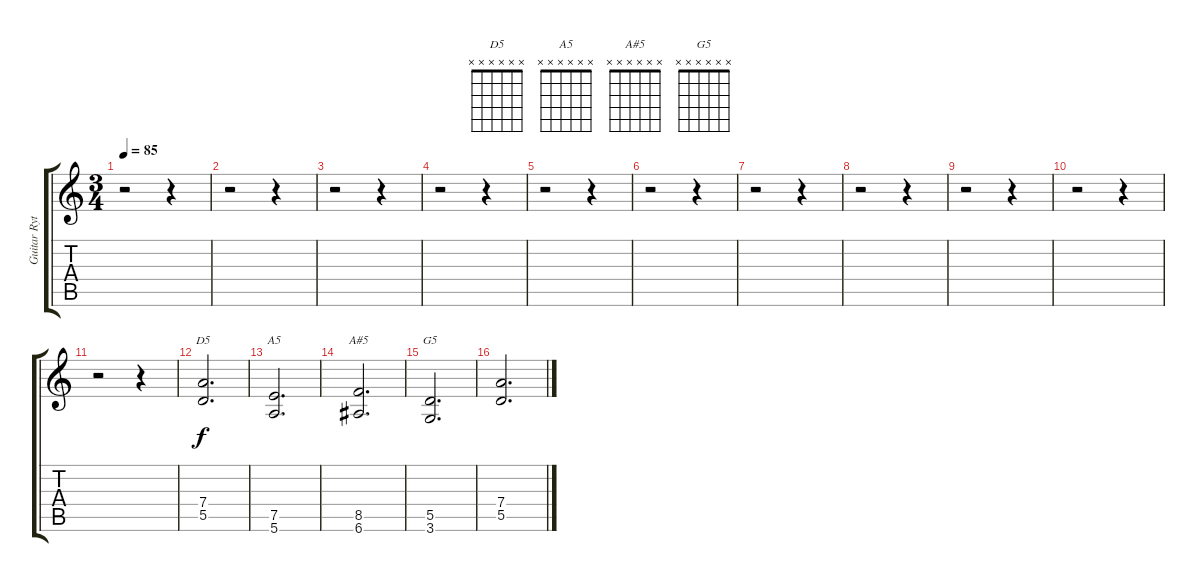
\track ("Guitar Rythm" "Guitar Ryt") {instrument distortionguitar}
\staff {score tabs}
\tuning (E4 B3 G3 D3 A2 E2) {hide}
\chord ("D5" x x x x x x)
\chord ("A5" x x x x x x)
\chord ("A#5" x x x x x x)
\chord ("G5" x x x x x x)
\ts (3 4)
\tempo 85
\clef g2
\ks c
r.2{dy f} r.4 |
r.2 r.4 |
r.2 r.4 |
r.2 r.4 |
r.2 r.4 |
r.2 r.4 |
r.2 r.4 |
r.2 r.4 |
r.2 r.4 |
r.2 r.4 |
r.2 r.4 |
(7.4 5.5).2{d ch "D5"} |
(7.5 5.6).2{d ch "A5"} |
(8.5 6.6).2{d ch "A#5"} |
(5.5 3.6).2{d ch "G5"} |
(7.4 5.5).2{d}
